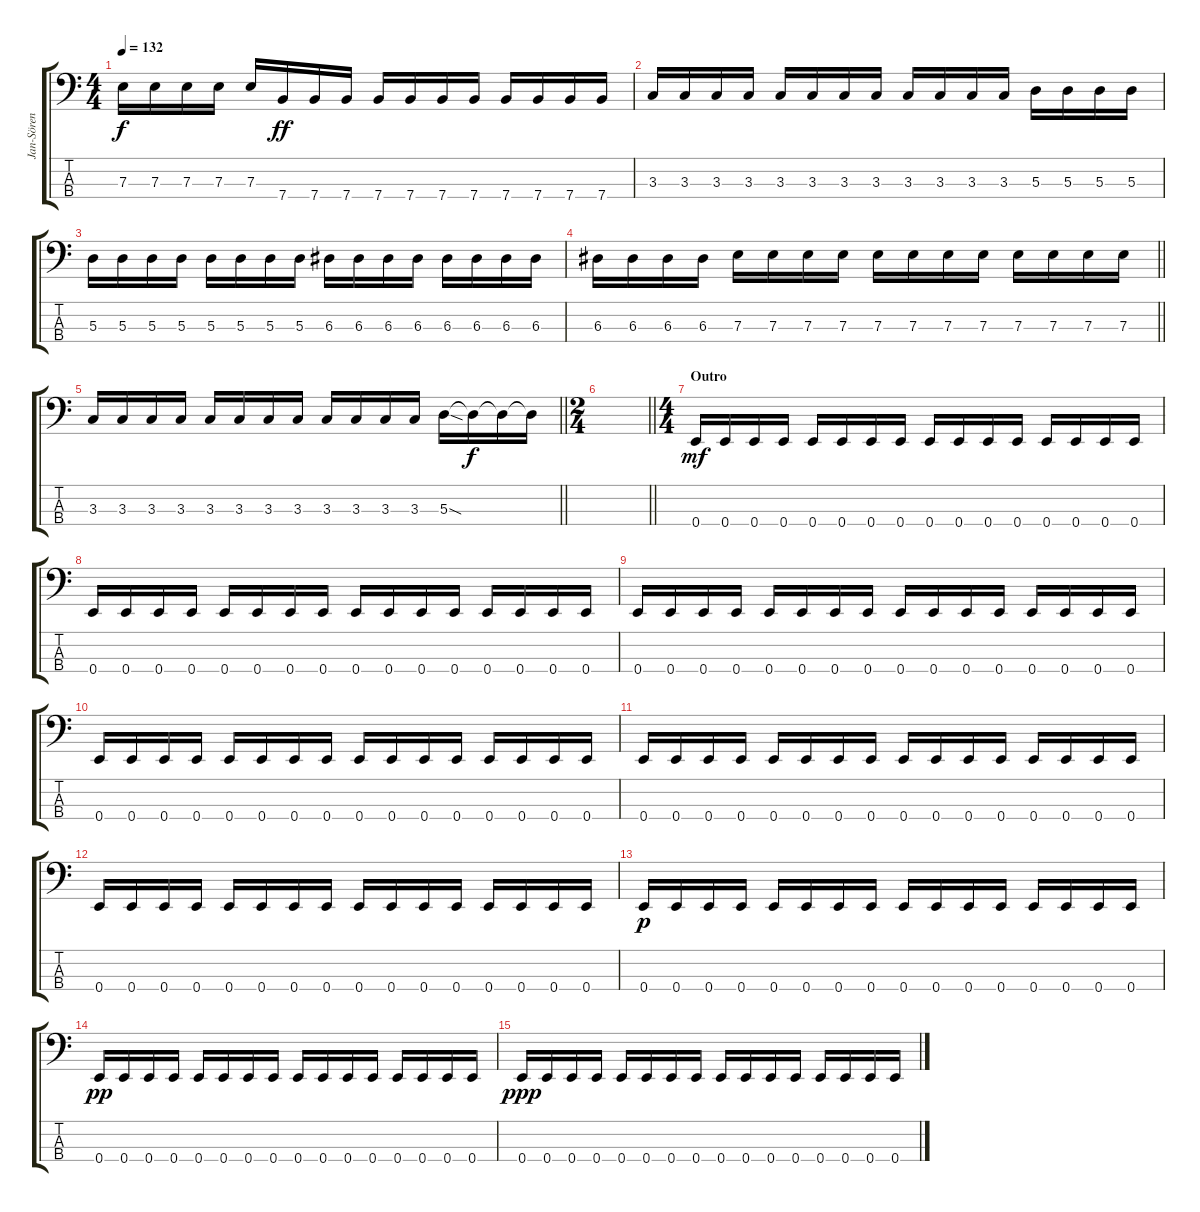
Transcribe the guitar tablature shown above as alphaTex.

\track ("Jan-Sören Eckert" "Jan-Sören ") {instrument electricbasspick}
\staff {score tabs}
\tuning (G2 D2 A1 E1) {hide}
\ts (4 4)
\tempo 132
\clef f4
\ks c
7.3.16{dy f} 7.3.16 7.3.16 7.3.16 7.3.16 7.4.16{dy ff} 7.4.16 7.4.16 7.4.16 7.4.16 7.4.16 7.4.16 7.4.16 7.4.16 7.4.16 7.4.16 |
3.3.16 3.3.16 3.3.16 3.3.16 3.3.16 3.3.16 3.3.16 3.3.16 3.3.16 3.3.16 3.3.16 3.3.16 5.3.16 5.3.16 5.3.16 5.3.16 |
5.3.16 5.3.16 5.3.16 5.3.16 5.3.16 5.3.16 5.3.16 5.3.16 6.3.16 6.3.16 6.3.16 6.3.16 6.3.16 6.3.16 6.3.16 6.3.16 |
\barLineRight lightlight
6.3.16 6.3.16 6.3.16 6.3.16 7.3.16 7.3.16 7.3.16 7.3.16 7.3.16 7.3.16 7.3.16 7.3.16 7.3.16 7.3.16 7.3.16 7.3.16 |
\barLineRight lightlight
3.3.16 3.3.16 3.3.16 3.3.16 3.3.16 3.3.16 3.3.16 3.3.16 3.3.16 3.3.16 3.3.16 3.3.16 5.3{sod}.16 5.3{t}.16{dy f} 5.3{t}.16 5.3{t}.16 |
\ts (2 4)
\barLineRight lightlight
|
\ts (4 4)
\section ("" "Outro")
0.4.16{dy mf} 0.4.16 0.4.16 0.4.16 0.4.16 0.4.16 0.4.16 0.4.16 0.4.16 0.4.16 0.4.16 0.4.16 0.4.16 0.4.16 0.4.16 0.4.16 |
0.4.16 0.4.16 0.4.16 0.4.16 0.4.16 0.4.16 0.4.16 0.4.16 0.4.16 0.4.16 0.4.16 0.4.16 0.4.16 0.4.16 0.4.16 0.4.16 |
0.4.16 0.4.16 0.4.16 0.4.16 0.4.16 0.4.16 0.4.16 0.4.16 0.4.16 0.4.16 0.4.16 0.4.16 0.4.16 0.4.16 0.4.16 0.4.16 |
0.4.16 0.4.16 0.4.16 0.4.16 0.4.16 0.4.16 0.4.16 0.4.16 0.4.16 0.4.16 0.4.16 0.4.16 0.4.16 0.4.16 0.4.16 0.4.16 |
0.4.16 0.4.16 0.4.16 0.4.16 0.4.16 0.4.16 0.4.16 0.4.16 0.4.16 0.4.16 0.4.16 0.4.16 0.4.16 0.4.16 0.4.16 0.4.16 |
0.4.16 0.4.16 0.4.16 0.4.16 0.4.16 0.4.16 0.4.16 0.4.16 0.4.16 0.4.16 0.4.16 0.4.16 0.4.16 0.4.16 0.4.16 0.4.16 |
0.4.16{dy p} 0.4.16 0.4.16 0.4.16 0.4.16 0.4.16 0.4.16 0.4.16 0.4.16 0.4.16 0.4.16 0.4.16 0.4.16 0.4.16 0.4.16 0.4.16 |
0.4.16{dy pp} 0.4.16 0.4.16 0.4.16 0.4.16 0.4.16 0.4.16 0.4.16 0.4.16 0.4.16 0.4.16 0.4.16 0.4.16 0.4.16 0.4.16 0.4.16 |
0.4.16{dy ppp} 0.4.16 0.4.16 0.4.16 0.4.16 0.4.16 0.4.16 0.4.16 0.4.16 0.4.16 0.4.16 0.4.16 0.4.16 0.4.16 0.4.16 0.4.16
